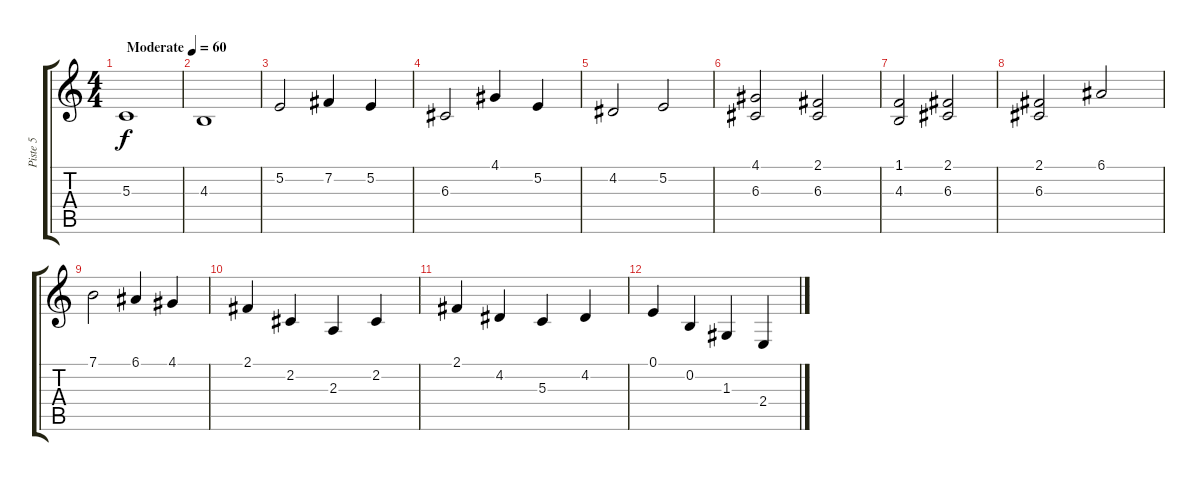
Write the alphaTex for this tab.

\track ("Piste 5" "Piste 5") {instrument pad4choir}
\staff {score tabs}
\tuning (E4 B3 G3 D3 A2 E2) {hide}
\ts (4 4)
\tempo (60 "Moderate")
\clef g2
\ks c
5.3.1{dy f instrument pad4choir} |
4.3.1 |
5.2.2 7.2.4 5.2.4 |
6.3.2 4.1.4 5.2.4 |
4.2.2 5.2.2 |
(4.1 6.3).2 (2.1 6.3).2 |
(1.1 4.3).2 (2.1 6.3).2 |
(2.1 6.3).2 6.1.2 |
7.1.2 6.1.4 4.1.4 |
2.1.4 2.2.4 2.3.4 2.2.4 |
2.1.4 4.2.4 5.3.4 4.2.4 |
0.1.4 0.2.4 1.3.4 2.4.4
